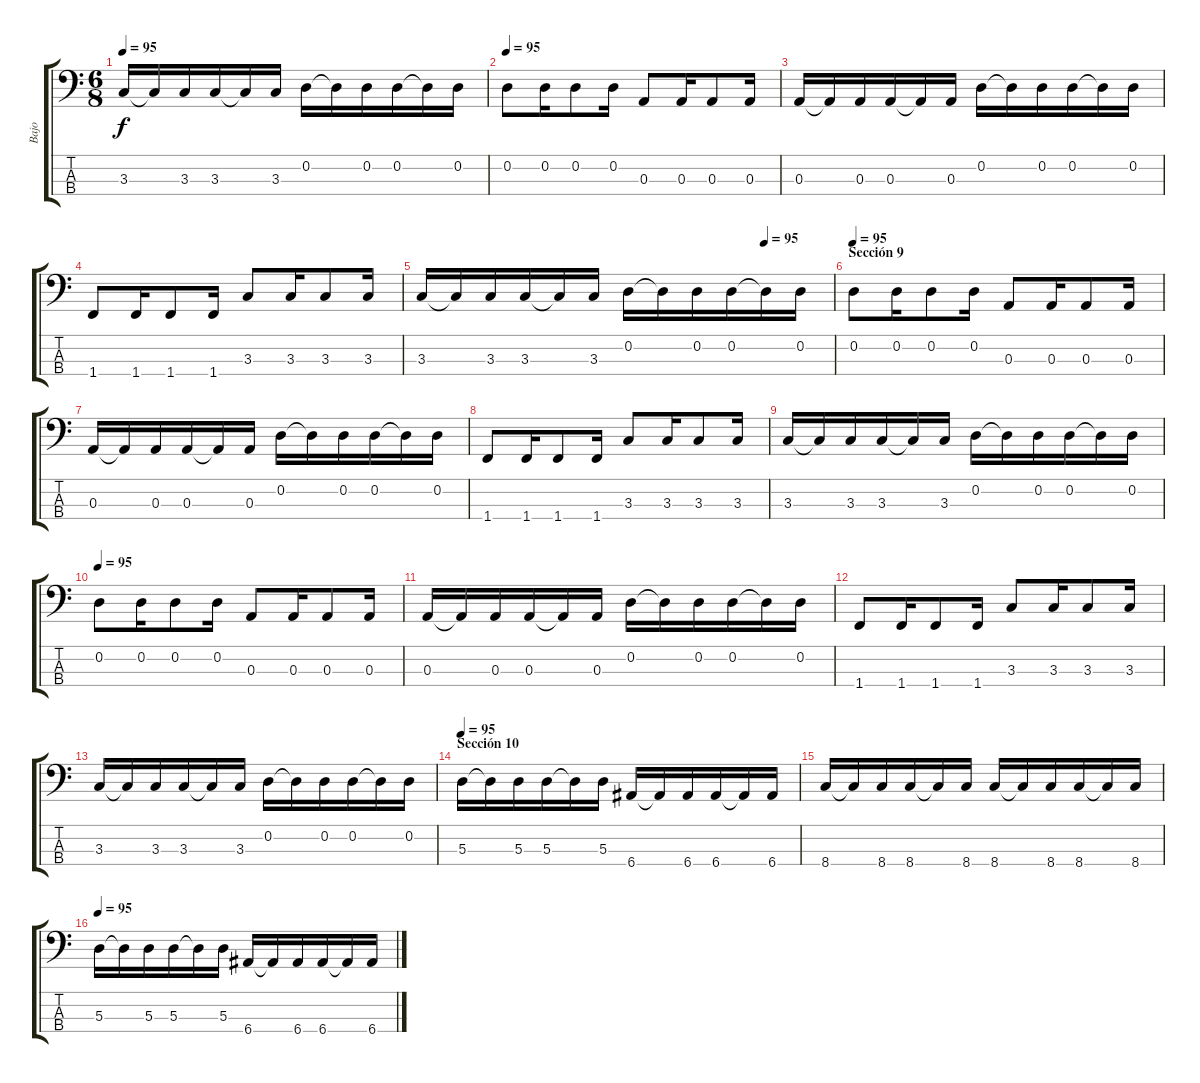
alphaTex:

\track ("Bajo" "Bajo") {instrument electricbassfinger}
\staff {score tabs}
\tuning (G2 D2 A1 E1) {hide}
\ts (6 8)
\tempo 95
\clef f4
\ks c
3.3.16{dy f} 3.3{t}.16 3.3.16 3.3.16 3.3{t}.16 3.3.16 0.2.16 0.2{t}.16 0.2.16 0.2.16 0.2{t}.16 0.2.16 |
\tempo 95
0.2.8 0.2.16 0.2.8 0.2.16 0.3.8 0.3.16 0.3.8 0.3.16 |
0.3.16 0.3{t}.16 0.3.16 0.3.16 0.3{t}.16 0.3.16 0.2.16 0.2{t}.16 0.2.16 0.2.16 0.2{t}.16 0.2.16 |
1.4.8 1.4.16 1.4.8 1.4.16 3.3.8 3.3.16 3.3.8 3.3.16 |
\tempo (95 0.8333333333333334)
3.3.16 3.3{t}.16 3.3.16 3.3.16 3.3{t}.16 3.3.16 0.2.16 0.2{t}.16 0.2.16 0.2.16 0.2{t}.16 0.2.16 |
\section ("" "Sección 9")
\tempo 95
0.2.8 0.2.16 0.2.8 0.2.16 0.3.8 0.3.16 0.3.8 0.3.16 |
0.3.16 0.3{t}.16 0.3.16 0.3.16 0.3{t}.16 0.3.16 0.2.16 0.2{t}.16 0.2.16 0.2.16 0.2{t}.16 0.2.16 |
1.4.8 1.4.16 1.4.8 1.4.16 3.3.8 3.3.16 3.3.8 3.3.16 |
3.3.16 3.3{t}.16 3.3.16 3.3.16 3.3{t}.16 3.3.16 0.2.16 0.2{t}.16 0.2.16 0.2.16 0.2{t}.16 0.2.16 |
\tempo 95
0.2.8 0.2.16 0.2.8 0.2.16 0.3.8 0.3.16 0.3.8 0.3.16 |
0.3.16 0.3{t}.16 0.3.16 0.3.16 0.3{t}.16 0.3.16 0.2.16 0.2{t}.16 0.2.16 0.2.16 0.2{t}.16 0.2.16 |
1.4.8 1.4.16 1.4.8 1.4.16 3.3.8 3.3.16 3.3.8 3.3.16 |
3.3.16 3.3{t}.16 3.3.16 3.3.16 3.3{t}.16 3.3.16 0.2.16 0.2{t}.16 0.2.16 0.2.16 0.2{t}.16 0.2.16 |
\section ("" "Sección 10")
\tempo 95
5.3.16 5.3{t}.16 5.3.16 5.3.16 5.3{t}.16 5.3.16 6.4.16 6.4{t}.16 6.4.16 6.4.16 6.4{t}.16 6.4.16 |
8.4.16 8.4{t}.16 8.4.16 8.4.16 8.4{t}.16 8.4.16 8.4.16 8.4{t}.16 8.4.16 8.4.16 8.4{t}.16 8.4.16 |
\tempo 95
5.3.16 5.3{t}.16 5.3.16 5.3.16 5.3{t}.16 5.3.16 6.4.16 6.4{t}.16 6.4.16 6.4.16 6.4{t}.16 6.4.16
